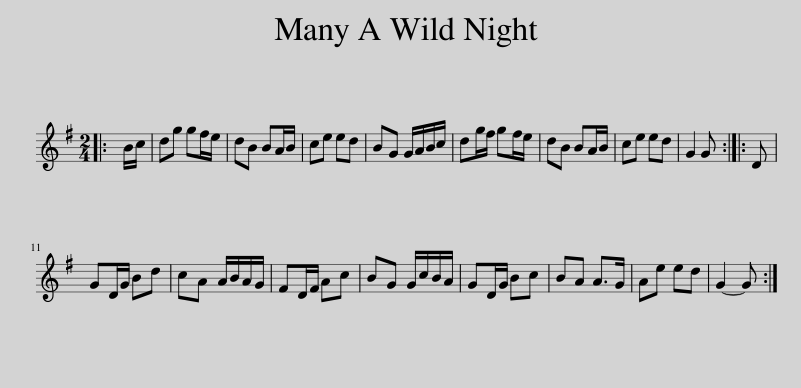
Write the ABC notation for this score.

X:1
L:1/8
M:2/4
I:linebreak $
K:G
V:1 treble
V:1
|: B/c/ | dg gf/e/ | dB BA/B/ | ce ed | BG G/A/B/c/ | %5
 dg/f/ gf/e/ | dB BA/B/ | ce ed | G2 G :: D |$ %10
 GD/G/ Bd | cA A/B/A/G/ | FD/F/ Ac | BG G/c/B/A/ | GD/G/ Bc | %15
 BA A>G | Ae ed | G2- G :| %18
